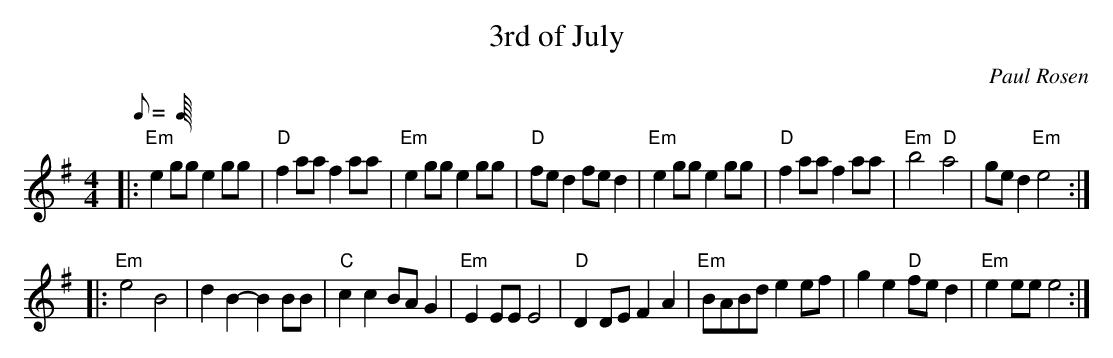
X:1
T:3rd of July
C:Paul Rosen
M:4/4
L:1/8
Q:C4=120
K:Em
|:"Em"e2gg e2gg|"D"f2aa f2aa|"Em"e2gg e2gg|"D"fed2 fed2|"Em"e2gg e2gg|"D"f2aa f2aa|"Em"b4 "D"a4|ged2 "Em"e4:|
|:"Em"e4 B4|d2B2-B2BB|"C"c2c2 BAG2|"Em"E2EE E4|"D"D2DE F2A2|"Em"BABd e2ef|g2e2 "D"fed2|"Em"e2ee e4:|
